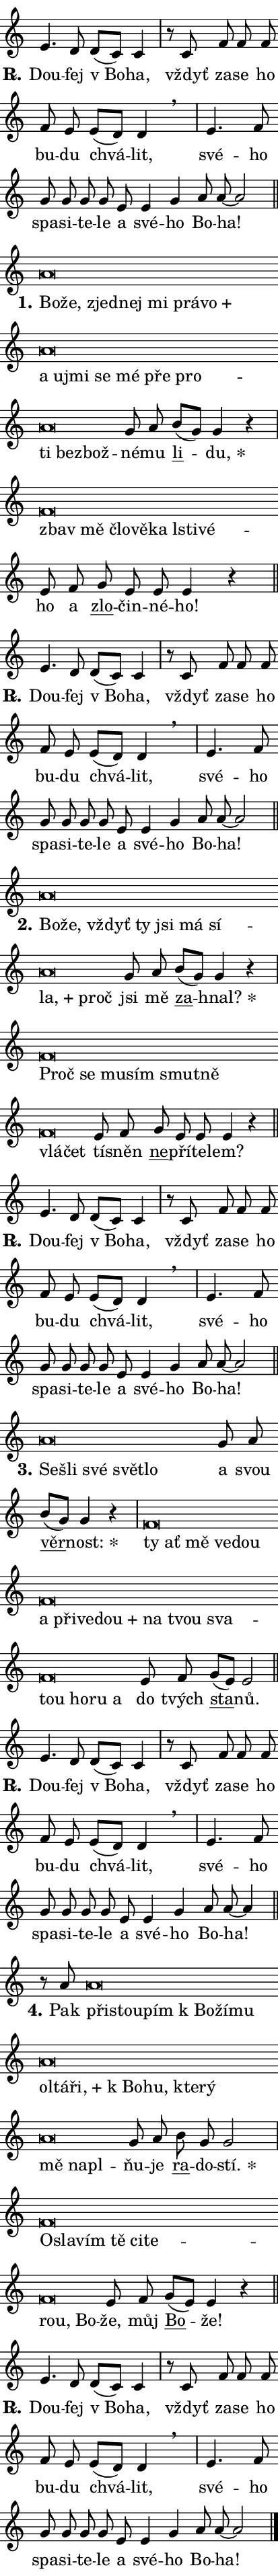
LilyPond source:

\version "2.22.1"
\header { tagline = "" }
\paper {
  indent = 0\cm
  top-margin = 0\cm
  right-margin = 0\cm
  bottom-margin = 0\cm
  left-margin = 0\cm
  paper-width = 7\cm
  page-breaking = #ly:one-page-breaking
  system-system-spacing.basic-distance = #11
  score-system-spacing.basic-distance = #11
  ragged-last = ##f
}


%% Author: Thomas Morley
%% https://lists.gnu.org/archive/html/lilypond-user/2020-05/msg00002.html
#(define (line-position grob)
"Returns position of @var[grob} in current system:
   @code{'start}, if at first time-step
   @code{'end}, if at last time-step
   @code{'middle} otherwise
"
  (let* ((col (ly:item-get-column grob))
         (ln (ly:grob-object col 'left-neighbor))
         (rn (ly:grob-object col 'right-neighbor))
         (col-to-check-left (if (ly:grob? ln) ln col))
         (col-to-check-right (if (ly:grob? rn) rn col))
         (break-dir-left
           (and
             (ly:grob-property col-to-check-left 'non-musical #f)
             (ly:item-break-dir col-to-check-left)))
         (break-dir-right
           (and
             (ly:grob-property col-to-check-right 'non-musical #f)
             (ly:item-break-dir col-to-check-right))))
        (cond ((eqv? 1 break-dir-left) 'start)
              ((eqv? -1 break-dir-right) 'end)
              (else 'middle))))

#(define (tranparent-at-line-position vctor)
  (lambda (grob)
  "Relying on @code{line-position} select the relevant enry from @var{vctor}.
Used to determine transparency,"
    (case (line-position grob)
      ((end) (not (vector-ref vctor 0)))
      ((middle) (not (vector-ref vctor 1)))
      ((start) (not (vector-ref vctor 2))))))

noteHeadBreakVisibility =
#(define-music-function (break-visibility)(vector?)
"Makes @code{NoteHead}s transparent relying on @var{break-visibility}"
#{
  \override NoteHead.transparent =
    #(tranparent-at-line-position break-visibility)
#})

#(define delete-ledgers-for-transparent-note-heads
  (lambda (grob)
    "Reads whether a @code{NoteHead} is transparent.
If so this @code{NoteHead} is removed from @code{'note-heads} from
@var{grob}, which is supposed to be @code{LedgerLineSpanner}.
As a result ledgers are not printed for this @code{NoteHead}"
    (let* ((nhds-array (ly:grob-object grob 'note-heads))
           (nhds-list
             (if (ly:grob-array? nhds-array)
                 (ly:grob-array->list nhds-array)
                 '()))
           ;; Relies on the transparent-property being done before
           ;; Staff.LedgerLineSpanner.after-line-breaking is executed.
           ;; This is fragile ...
           (to-keep
             (remove
               (lambda (nhd)
                 (ly:grob-property nhd 'transparent #f))
               nhds-list)))
      ;; TODO find a better method to iterate over grob-arrays, similiar
      ;; to filter/remove etc for lists
      ;; For now rebuilt from scratch
      (set! (ly:grob-object grob 'note-heads)  '())
      (for-each
        (lambda (nhd)
          (ly:pointer-group-interface::add-grob grob 'note-heads nhd))
        to-keep))))

hideNotes = {
  \noteHeadBreakVisibility #begin-of-line-visible
}
unHideNotes = {
  \noteHeadBreakVisibility #all-visible
}

% work-around for resetting accidentals
% https://lilypond.org/doc/v2.23/Documentation/notation/displaying-rhythms#unmetered-music
cadenzaMeasure = {
  \cadenzaOff
  \partial 1024 s1024
  \cadenzaOn
}

#(define-markup-command (accent layout props text) (markup?)
  "Underline accented syllable"
  (interpret-markup layout props
    #{\markup \override #'(offset . 4.3) \underline { #text }#}))

responsum = \markup \concat {
  "R" \hspace #-1.05 \path #0.1 #'((moveto 0 0.07) (lineto 0.9 0.8)) \hspace #0.05 "."
}

\layout {
    \context {
        \Staff
        \remove "Time_signature_engraver"
        \override LedgerLineSpanner.after-line-breaking = #delete-ledgers-for-transparent-note-heads
    }
    \context {
        \Voice {
            \override NoteHead.output-attributes = #'((class . "notehead"))
            \override Hairpin.height = #0.55
        }
    }
    \context {
        \Lyrics {
            \override StanzaNumber.output-attributes = #'((class . "stanzanumber"))
            \override LyricSpace.minimum-distance = #0.9
            \override LyricText.font-name = #"TeX Gyre Schola"
            \override LyricText.font-size = 1
            \override StanzaNumber.font-name = #"TeX Gyre Schola Bold"
            \override StanzaNumber.font-size = 1
        }
    }
}

% magnetic-lyrics.ily
%
%   written by
%     Jean Abou Samra <jean@abou-samra.fr>
%     Werner Lemberg <wl@gnu.org>
%
%   adapted by
%     Jiri Hon <jiri.hon@gmail.com>
%
% Version 2022-Apr-15

% https://www.mail-archive.com/lilypond-user@gnu.org/msg149350.html

#(define (Left_hyphen_pointer_engraver context)
   "Collect syllable-hyphen-syllable occurrences in lyrics and store
them in properties.  This engraver only looks to the left.  For
example, if the lyrics input is @code{foo -- bar}, it does the
following.

@itemize @bullet
@item
Set the @code{text} property of the @code{LyricHyphen} grob between
@q{foo} and @q{bar} to @code{foo}.

@item
Set the @code{left-hyphen} property of the @code{LyricText} grob with
text @q{foo} to the @code{LyricHyphen} grob between @q{foo} and
@q{bar}.
@end itemize

Use this auxiliary engraver in combination with the
@code{lyric-@/text::@/apply-@/magnetic-@/offset!} hook."
   (let ((hyphen #f)
         (text #f))
     (make-engraver
      (acknowledgers
       ((lyric-syllable-interface engraver grob source-engraver)
        (set! text grob)))
      (end-acknowledgers
       ((lyric-hyphen-interface engraver grob source-engraver)
        ;(when (not (grob::has-interface grob 'lyric-space-interface))
          (set! hyphen grob)));)
      ((stop-translation-timestep engraver)
       (when (and text hyphen)
         (ly:grob-set-object! text 'left-hyphen hyphen))
       (set! text #f)
       (set! hyphen #f)))))

#(define (lyric-text::apply-magnetic-offset! grob)
   "If the space between two syllables is less than the value in
property @code{LyricText@/.details@/.squash-threshold}, move the right
syllable to the left so that it gets concatenated with the left
syllable.

Use this function as a hook for
@code{LyricText@/.after-@/line-@/breaking} if the
@code{Left_@/hyphen_@/pointer_@/engraver} is active."
   (let ((hyphen (ly:grob-object grob 'left-hyphen #f)))
     (when hyphen
       (let ((left-text (ly:spanner-bound hyphen LEFT)))
         (when (grob::has-interface left-text 'lyric-syllable-interface)
           (let* ((common (ly:grob-common-refpoint grob left-text X))
                  (this-x-ext (ly:grob-extent grob common X))
                  (left-x-ext
                   (begin
                     ;; Trigger magnetism for left-text.
                     (ly:grob-property left-text 'after-line-breaking)
                     (ly:grob-extent left-text common X)))
                  ;; `delta` is the gap width between two syllables.
                  (delta (- (interval-start this-x-ext)
                            (interval-end left-x-ext)))
                  (details (ly:grob-property grob 'details))
                  (threshold (assoc-get 'squash-threshold details 0.2)))
             (when (< delta threshold)
               (let* (;; We have to manipulate the input text so that
                      ;; ligatures crossing syllable boundaries are not
                      ;; disabled.  For languages based on the Latin
                      ;; script this is essentially a beautification.
                      ;; However, for non-Western scripts it can be a
                      ;; necessity.
                      (lt (ly:grob-property left-text 'text))
                      (rt (ly:grob-property grob 'text))
                      (is-space (grob::has-interface hyphen 'lyric-space-interface))
                      (space (if is-space " " ""))
                      (space-markup (grob-interpret-markup grob " "))
                      (space-size (interval-length (ly:stencil-extent space-markup X)))
                      (extra-delta (if is-space space-size 0))
                      ;; Append new syllable.
                      (ltrt-space (if (and (string? lt) (string? rt))
                                (string-append lt space rt)
                                (make-concat-markup (list lt space rt))))
                      ;; Right-align `ltrt` to the right side.
                      (ltrt-space-markup (grob-interpret-markup
                               grob
                               (make-translate-markup
                                (cons (interval-length this-x-ext) 0)
                                (make-right-align-markup ltrt-space)))))
                 (begin
                   ;; Don't print `left-text`.
                   (ly:grob-set-property! left-text 'stencil #f)
                   ;; Set text and stencil (which holds all collected
                   ;; syllables so far) and shift it to the left.
                   (ly:grob-set-property! grob 'text ltrt-space)
                   (ly:grob-set-property! grob 'stencil ltrt-space-markup)
                   (ly:grob-translate-axis! grob (- (- delta extra-delta)) X))))))))))


#(define (lyric-hyphen::displace-bounds-first grob)
   ;; Make very sure this callback isn't triggered too early.
   (let ((left (ly:spanner-bound grob LEFT))
         (right (ly:spanner-bound grob RIGHT)))
     (ly:grob-property left 'after-line-breaking)
     (ly:grob-property right 'after-line-breaking)
     (ly:lyric-hyphen::print grob)))

squashThreshold = #0.4

\layout {
  \context {
    \Lyrics
    \consists #Left_hyphen_pointer_engraver
    \override LyricText.after-line-breaking =
      #lyric-text::apply-magnetic-offset!
    \override LyricHyphen.stencil = #lyric-hyphen::displace-bounds-first
    \override LyricText.details.squash-threshold = \squashThreshold
    \override LyricHyphen.minimum-distance = 0
    \override LyricHyphen.minimum-length = \squashThreshold
  }
}

squash = \override LyricText.details.squash-threshold = 9999
unSquash = \override LyricText.details.squash-threshold = \squashThreshold

left = \override LyricText.self-alignment-X = #LEFT
unLeft = \revert LyricText.self-alignment-X

starOffset = #(lambda (grob) 
                (let ((x_offset (ly:self-alignment-interface::aligned-on-x-parent grob)))
                  (if (= x_offset 0) 0 (+ x_offset 1.2))))

star = #(define-music-function (syllable)(string?)
"Append star separator at the end of a syllable"
#{
  \once \override LyricText.X-offset = #starOffset
  \lyricmode { \markup {
    #syllable
    \override #'((font-name . "TeX Gyre Schola Bold")) \hspace #0.2 \lower #0.65 \larger "*"
  } }
#})

starAccent = #(define-music-function (syllable)(string?)
"Append star separator at the end of a syllable and make accent"
#{
  \once \override LyricText.X-offset = #starOffset
  \lyricmode { \markup {
    \accent #syllable
    \override #'((font-name . "TeX Gyre Schola Bold")) \hspace #0.2 \lower #0.65 \larger "*"
  } }
#})

breath = #(define-music-function (syllable)(string?)
"Append breathing indicator at the end of a syllable"
#{
  \lyricmode { \markup { #syllable "+" } }
#})

optionalBreath = #(define-music-function (syllable)(string?)
"Append optional breathing indicator at the end of a syllable"
#{
  \lyricmode { \markup { #syllable "(+)" } }
#})


\score {
    <<
        \new Voice = "melody" { \cadenzaOn \key c \major \relative { e'4. d8 d[( c)] c4 \cadenzaMeasure \bar "|" r8 c f f f \bar "" f e e[( d)] d4 \breathe \cadenzaMeasure \bar "|" e4. f8 \bar "" g g g g \bar "" e e4 g a8 a~a2 \cadenzaMeasure \bar "||" \break }
\relative { a'\breve*1/16 \hideNotes \breve*1/16 \bar "" \breve*1/16 \bar "" \breve*1/16 \bar "" \breve*1/16 \bar "" \breve*1/16 \bar "" \breve*1/16 \bar "" \breve*1/16 \bar "" \breve*1/16 \bar "" \breve*1/16 \bar "" \breve*1/16 \bar "" \breve*1/16 \bar "" \breve*1/16 \bar "" \breve*1/16 \bar "" \breve*1/16 \bar "" \breve*1/16 \breve*1/16 \bar "" \unHideNotes g8 a \bar "" b[( g)] g4 r \cadenzaMeasure \bar "|" f\breve*1/16 \hideNotes \breve*1/16 \bar "" \breve*1/16 \bar "" \breve*1/16 \bar "" \breve*1/16 \bar "" \breve*1/16 \breve*1/16 \bar "" \unHideNotes e8 f \bar "" g e e e4 r \cadenzaMeasure \bar "||" \break }
\relative { e'4. d8 d[( c)] c4 \cadenzaMeasure \bar "|" r8 c f f f \bar "" f e e[( d)] d4 \breathe \cadenzaMeasure \bar "|" e4. f8 \bar "" g g g g \bar "" e e4 g a8 a~a2 \cadenzaMeasure \bar "||" \break }
\relative { a'\breve*1/16 \hideNotes \breve*1/16 \bar "" \breve*1/16 \bar "" \breve*1/16 \bar "" \breve*1/16 \bar "" \breve*1/16 \bar "" \breve*1/16 \bar "" \breve*1/16 \breve*1/16 \bar "" \unHideNotes g8 a \bar "" b[( g)] g4 r \cadenzaMeasure \bar "|" f\breve*1/16 \hideNotes \breve*1/16 \bar "" \breve*1/16 \bar "" \breve*1/16 \bar "" \breve*1/16 \bar "" \breve*1/16 \bar "" \breve*1/16 \breve*1/16 \bar "" \unHideNotes e8 f \bar "" g e e e4 r \cadenzaMeasure \bar "||" \break }
\relative { e'4. d8 d[( c)] c4 \cadenzaMeasure \bar "|" r8 c f f f \bar "" f e e[( d)] d4 \breathe \cadenzaMeasure \bar "|" e4. f8 \bar "" g g g g \bar "" e e4 g a8 a~a2 \cadenzaMeasure \bar "||" \break }
\relative { a'\breve*1/16 \hideNotes \breve*1/16 \bar "" \breve*1/16 \bar "" \breve*1/16 \breve*1/16 \bar "" \unHideNotes g8 a \bar "" b[( g)] g4 r \cadenzaMeasure \bar "|" f\breve*1/16 \hideNotes \breve*1/16 \bar "" \breve*1/16 \bar "" \breve*1/16 \bar "" \breve*1/16 \bar "" \breve*1/16 \bar "" \breve*1/16 \bar "" \breve*1/16 \bar "" \breve*1/16 \bar "" \breve*1/16 \bar "" \breve*1/16 \bar "" \breve*1/16 \bar "" \breve*1/16 \bar "" \breve*1/16 \bar "" \breve*1/16 \breve*1/16 \bar "" \unHideNotes e8 f \bar "" g[( e)] e2 \cadenzaMeasure \bar "||" \break }
\relative { e'4. d8 d[( c)] c4 \cadenzaMeasure \bar "|" r8 c f f f \bar "" f e e[( d)] d4 \breathe \cadenzaMeasure \bar "|" e4. f8 \bar "" g g g g \bar "" e e4 g a8 a~a4 \cadenzaMeasure \bar "||" \break }
\relative { r8 a'8 a\breve*1/16 \hideNotes \breve*1/16 \bar "" \breve*1/16 \bar "" \breve*1/16 \bar "" \breve*1/16 \bar "" \breve*1/16 \bar "" \breve*1/16 \bar "" \breve*1/16 \bar "" \breve*1/16 \bar "" \breve*1/16 \bar "" \breve*1/16 \bar "" \breve*1/16 \bar "" \breve*1/16 \bar "" \breve*1/16 \bar "" \breve*1/16 \breve*1/16 \bar "" \unHideNotes g8 a \bar "" b g g2 \cadenzaMeasure \bar "|" f\breve*1/16 \hideNotes \breve*1/16 \bar "" \breve*1/16 \bar "" \breve*1/16 \bar "" \breve*1/16 \bar "" \breve*1/16 \bar "" \breve*1/16 \breve*1/16 \bar "" \unHideNotes e8 f \bar "" g[( e)] e4 r \cadenzaMeasure \bar "||" \break }
\relative { e'4. d8 d[( c)] c4 \cadenzaMeasure \bar "|" r8 c f f f \bar "" f e e[( d)] d4 \breathe \cadenzaMeasure \bar "|" e4. f8 \bar "" g g g g \bar "" e e4 g a8 a~a2 \cadenzaMeasure \bar "||" \break } \bar "|." }
        \new Lyrics \lyricsto "melody" { \lyricmode { \set stanza = \responsum
Dou -- fej "v Bo" -- ha, vždyť za -- se ho bu -- du chvá -- lit, své -- ho spa -- si -- te -- le a své -- ho Bo -- ha!
\set stanza = "1."
\left Bo -- \squash že, zjed -- nej mi prá -- \breath "vo" a u -- jmi se mé pře pro -- ti bez -- bož -- \unLeft \unSquash né -- mu \markup \accent li -- \star du, \left zbav \squash mě člo -- vě -- ka lsti -- vé -- \unLeft \unSquash ho a \markup \accent zlo -- čin -- né -- ho!
\set stanza = \responsum
Dou -- fej "v Bo" -- ha, vždyť za -- se ho bu -- du chvá -- lit, své -- ho spa -- si -- te -- le a své -- ho Bo -- ha!
\set stanza = "2."
\left Bo -- \squash že, vždyť ty jsi má sí -- \breath "la," proč \unLeft \unSquash jsi mě \markup \accent za -- \star hnal? \left Proč \squash se mu -- sím smut -- ně vlá -- čet \unLeft \unSquash tí -- sněn \markup \accent ne -- pří -- te -- lem?
\set stanza = \responsum
Dou -- fej "v Bo" -- ha, vždyť za -- se ho bu -- du chvá -- lit, své -- ho spa -- si -- te -- le a své -- ho Bo -- ha!
\set stanza = "3."
\left Se -- \squash šli své svět -- lo \unLeft \unSquash a svou \markup \accent věr -- \star nost: \left ty \squash ať mě ve -- dou a při -- ve -- \breath "dou" na tvou sva -- tou ho -- ru a \unLeft \unSquash do tvých \markup \accent sta -- nů.
\set stanza = \responsum
Dou -- fej "v Bo" -- ha, vždyť za -- se ho bu -- du chvá -- lit, své -- ho spa -- si -- te -- le a své -- ho Bo -- ha!
\set stanza = "4."
Pak \left při -- \squash stou -- pím "k Bo" -- ží -- mu ol -- tá -- \breath "ři," "k Bo" -- hu, kte -- rý mě na -- pl -- \unLeft \unSquash ňu -- je \markup \accent ra -- do -- \star stí. \left O -- \squash sla -- vím tě ci -- te -- rou, Bo -- \unLeft \unSquash že, můj \markup \accent Bo -- že!
\set stanza = \responsum
Dou -- fej "v Bo" -- ha, vždyť za -- se ho bu -- du chvá -- lit, své -- ho spa -- si -- te -- le a své -- ho Bo -- ha! } }
    >>
    \layout {}
}
